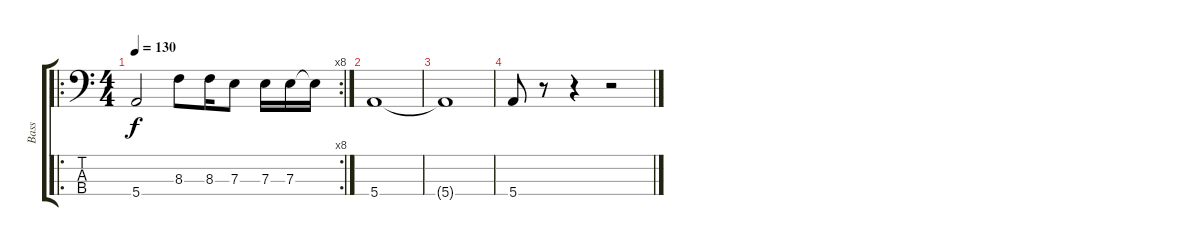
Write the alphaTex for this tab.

\track ("Bass" "Bass") {instrument electricbasspick}
\staff {score tabs}
\tuning (G2 D2 A1 E1) {hide}
\ro
\rc 8
\ts (4 4)
\tempo 130
\clef f4
\ks c
5.4.2{dy f} 8.3.8 8.3.16 7.3.8 7.3.16 7.3.16 7.3{t}.16 |
5.4.1 |
5.4{t}.1 |
5.4.8 r.8 r.4 r.2
